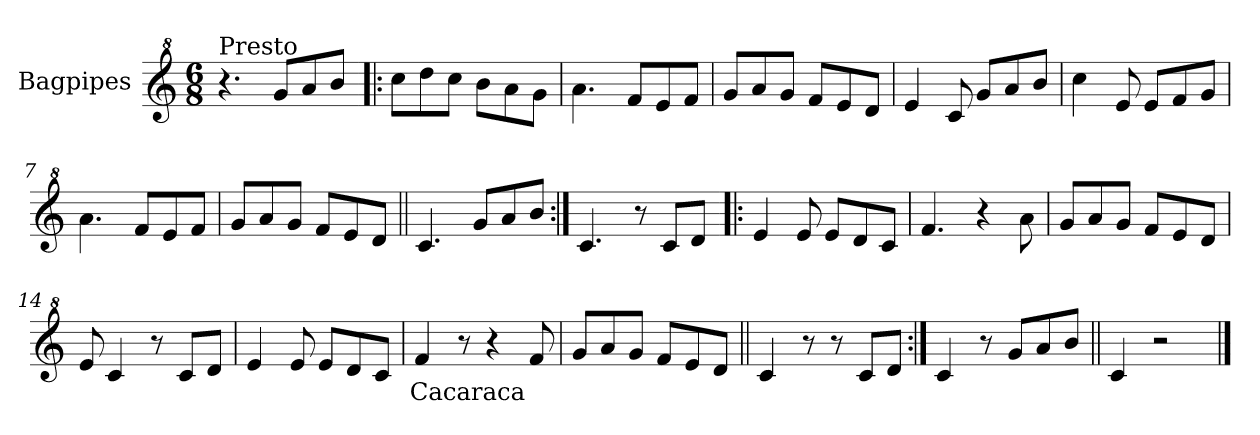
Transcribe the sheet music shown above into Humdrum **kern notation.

**kern	**text
*part1	*part1
*staff1	*staff1
*I"Bagpipes	*
*I'Bag	*
*clefG^2	*
*k[]	*
*C:	*
*M6/8	*
=1	=1
!LO:TX:a:t=Presto	!
4.r	.
8gg/L	.
8aa/	.
8bb/J	.
=2!|:	=2!|:
8ccc\L	.
8ddd\	.
8ccc\J	.
8bb\L	.
8aa\	.
8gg\J	.
=3	=3
4.aa\	.
8ff/L	.
8ee/	.
8ff/J	.
=4	=4
8gg/L	.
8aa/	.
8gg/J	.
8ff/L	.
8ee/	.
8dd/J	.
=5	=5
4ee/	.
8cc/	.
8gg/L	.
8aa/	.
8bb/J	.
=6	=6
4ccc\	.
8ee/	.
8ee/L	.
8ff/	.
8gg/J	.
=7	=7
4.aa\	.
8ff/L	.
8ee/	.
8ff/J	.
=8	=8
8gg/L	.
8aa/	.
8gg/J	.
8ff/L	.
8ee/	.
8dd/J	.
!!LO:LB:g=z
=9||	=9||
4.cc/	.
8gg/L	.
8aa/	.
8bb/J	.
=10:|!	=10:|!
4.cc/	.
8r	.
8cc/L	.
8dd/J	.
=11!|:	=11!|:
4ee/	.
8ee/	.
8ee/L	.
8dd/	.
8cc/J	.
=12	=12
4.ff/	.
4r	.
8aa\	.
=13	=13
8gg/L	.
8aa/	.
8gg/J	.
8ff/L	.
8ee/	.
8dd/J	.
=14	=14
8ee/	.
4cc/	.
8r	.
8cc/L	.
8dd/J	.
=15	=15
4ee/	.
8ee/	.
8ee/L	.
8dd/	.
8cc/J	.
=16	=16
4ff/	Cacaraca
8r	.
4r	.
8ff/	.
!!LO:LB:g=z
=17	=17
8gg/L	.
8aa/	.
8gg/J	.
8ff/L	.
8ee/	.
8dd/J	.
=18||	=18||
4cc/	.
8r	.
8r	.
8cc/L	.
8dd/J	.
=19:|!	=19:|!
4cc/	.
8r	.
8gg/L	.
8aa/	.
8bb/J	.
=20||	=20||
4cc/	.
2r	.
==	==
*-	*-
